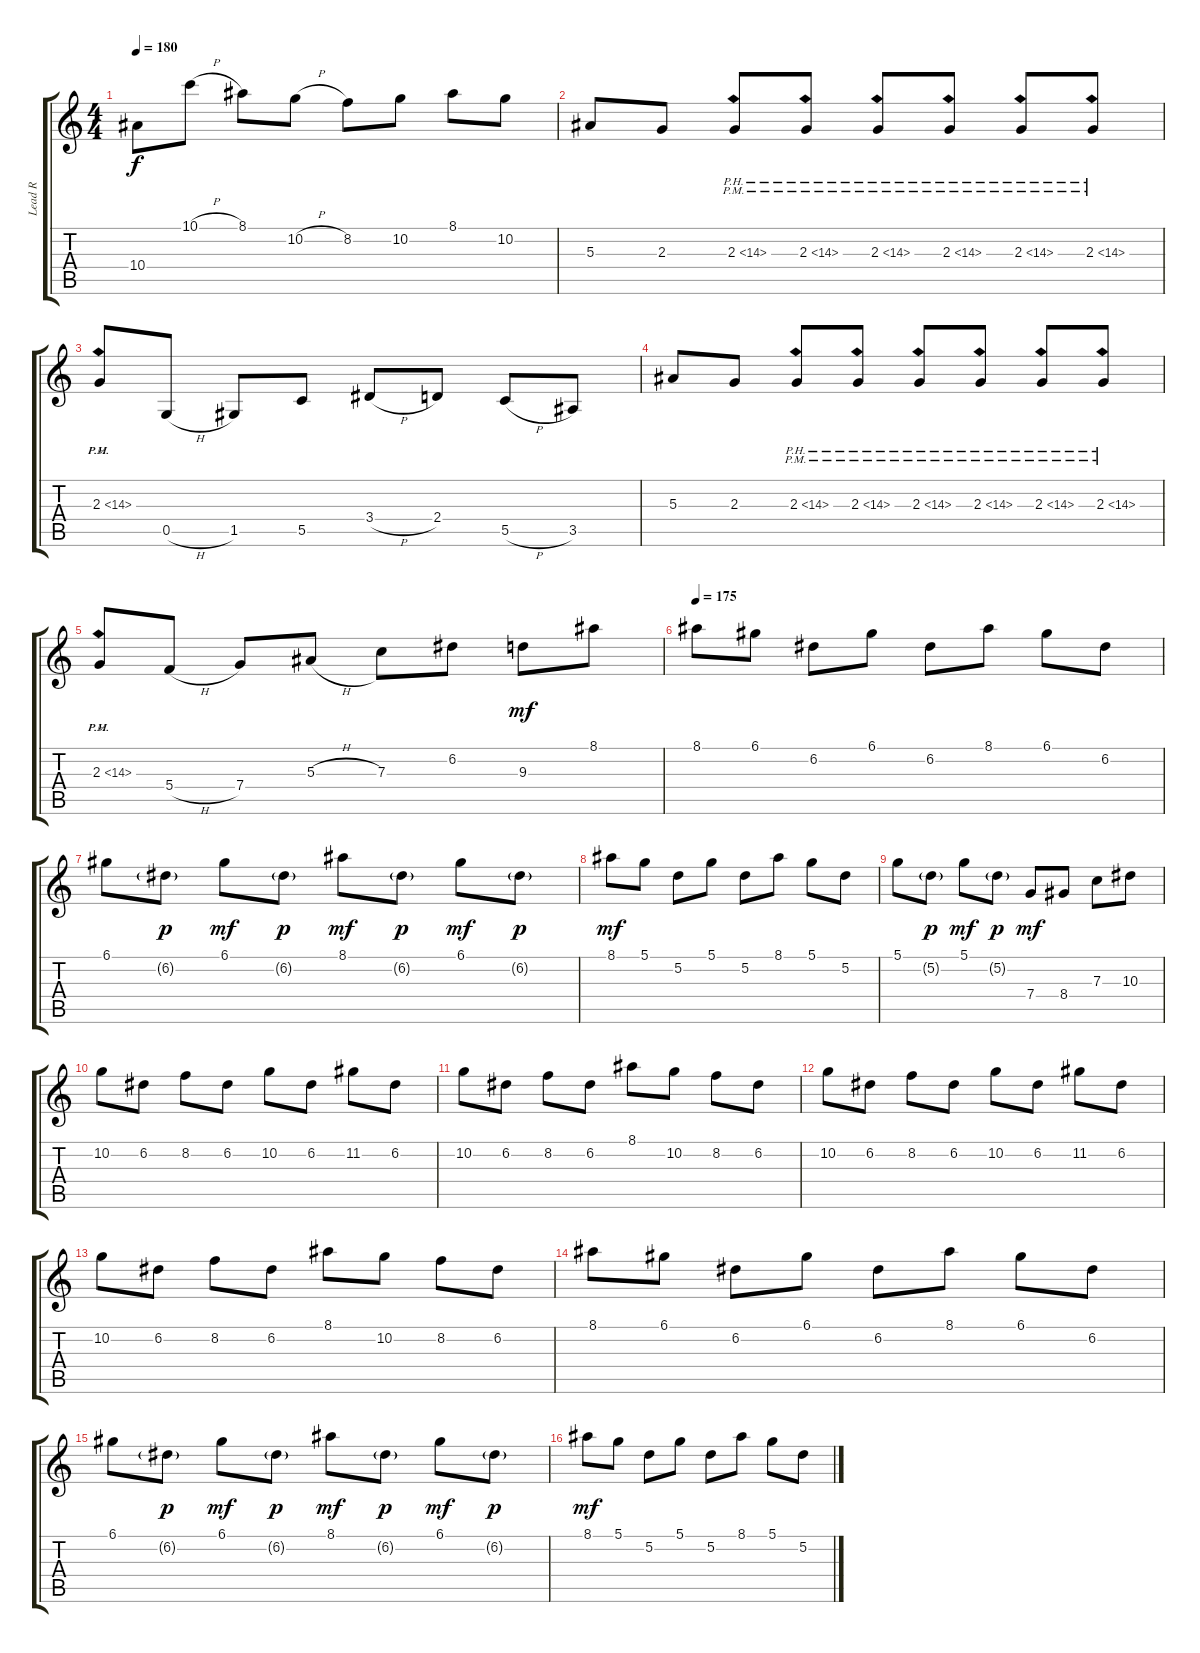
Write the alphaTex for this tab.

\track ("Lead R" "Lead R") {instrument overdrivenguitar}
\staff {score tabs}
\tuning (D4 A3 F3 C3 G2 C2) {hide}
\ts (4 4)
\tempo 180
\clef g2
\ks c
10.4.8{dy f} 10.1{h}.8 8.1.8 10.2{h}.8 8.2.8 10.2.8 8.1.8 10.2.8 |
5.3.8 2.3.8 2.3{ph 12 pm}.8 2.3{ph 12 pm}.8 2.3{ph 12 pm}.8 2.3{ph 12 pm}.8 2.3{ph 12 pm}.8 2.3{ph 12 pm}.8 |
2.3{ph 12 pm}.8 0.5{h}.8 1.5.8 5.5.8 3.4{h}.8 2.4.8 5.5{h}.8 3.5.8 |
5.3.8 2.3.8 2.3{ph 12 pm}.8 2.3{ph 12 pm}.8 2.3{ph 12 pm}.8 2.3{ph 12 pm}.8 2.3{ph 12 pm}.8 2.3{ph 12 pm}.8 |
2.3{ph 12 pm}.8 5.4{h}.8 7.4.8 5.3{h}.8 7.3.8 6.2.8 9.3.8{dy mf} 8.1.8 |
\tempo 175
8.1.8 6.1.8 6.2.8 6.1.8 6.2.8 8.1.8 6.1.8 6.2.8 |
6.1.8 6.2{g}.8{dy p} 6.1.8{dy mf} 6.2{g}.8{dy p} 8.1.8{dy mf} 6.2{g}.8{dy p} 6.1.8{dy mf} 6.2{g}.8{dy p} |
8.1.8{dy mf} 5.1.8 5.2.8 5.1.8 5.2.8 8.1.8 5.1.8 5.2.8 |
5.1.8 5.2{g}.8{dy p} 5.1.8{dy mf} 5.2{g}.8{dy p} 7.4.8{dy mf} 8.4.8 7.3.8 10.3.8 |
10.2.8 6.2.8 8.2.8 6.2.8 10.2.8 6.2.8 11.2.8 6.2.8 |
10.2.8 6.2.8 8.2.8 6.2.8 8.1.8 10.2.8 8.2.8 6.2.8 |
10.2.8 6.2.8 8.2.8 6.2.8 10.2.8 6.2.8 11.2.8 6.2.8 |
10.2.8 6.2.8 8.2.8 6.2.8 8.1.8 10.2.8 8.2.8 6.2.8 |
8.1.8 6.1.8 6.2.8 6.1.8 6.2.8 8.1.8 6.1.8 6.2.8 |
6.1.8 6.2{g}.8{dy p} 6.1.8{dy mf} 6.2{g}.8{dy p} 8.1.8{dy mf} 6.2{g}.8{dy p} 6.1.8{dy mf} 6.2{g}.8{dy p} |
8.1.8{dy mf} 5.1.8 5.2.8 5.1.8 5.2.8 8.1.8 5.1.8 5.2.8
